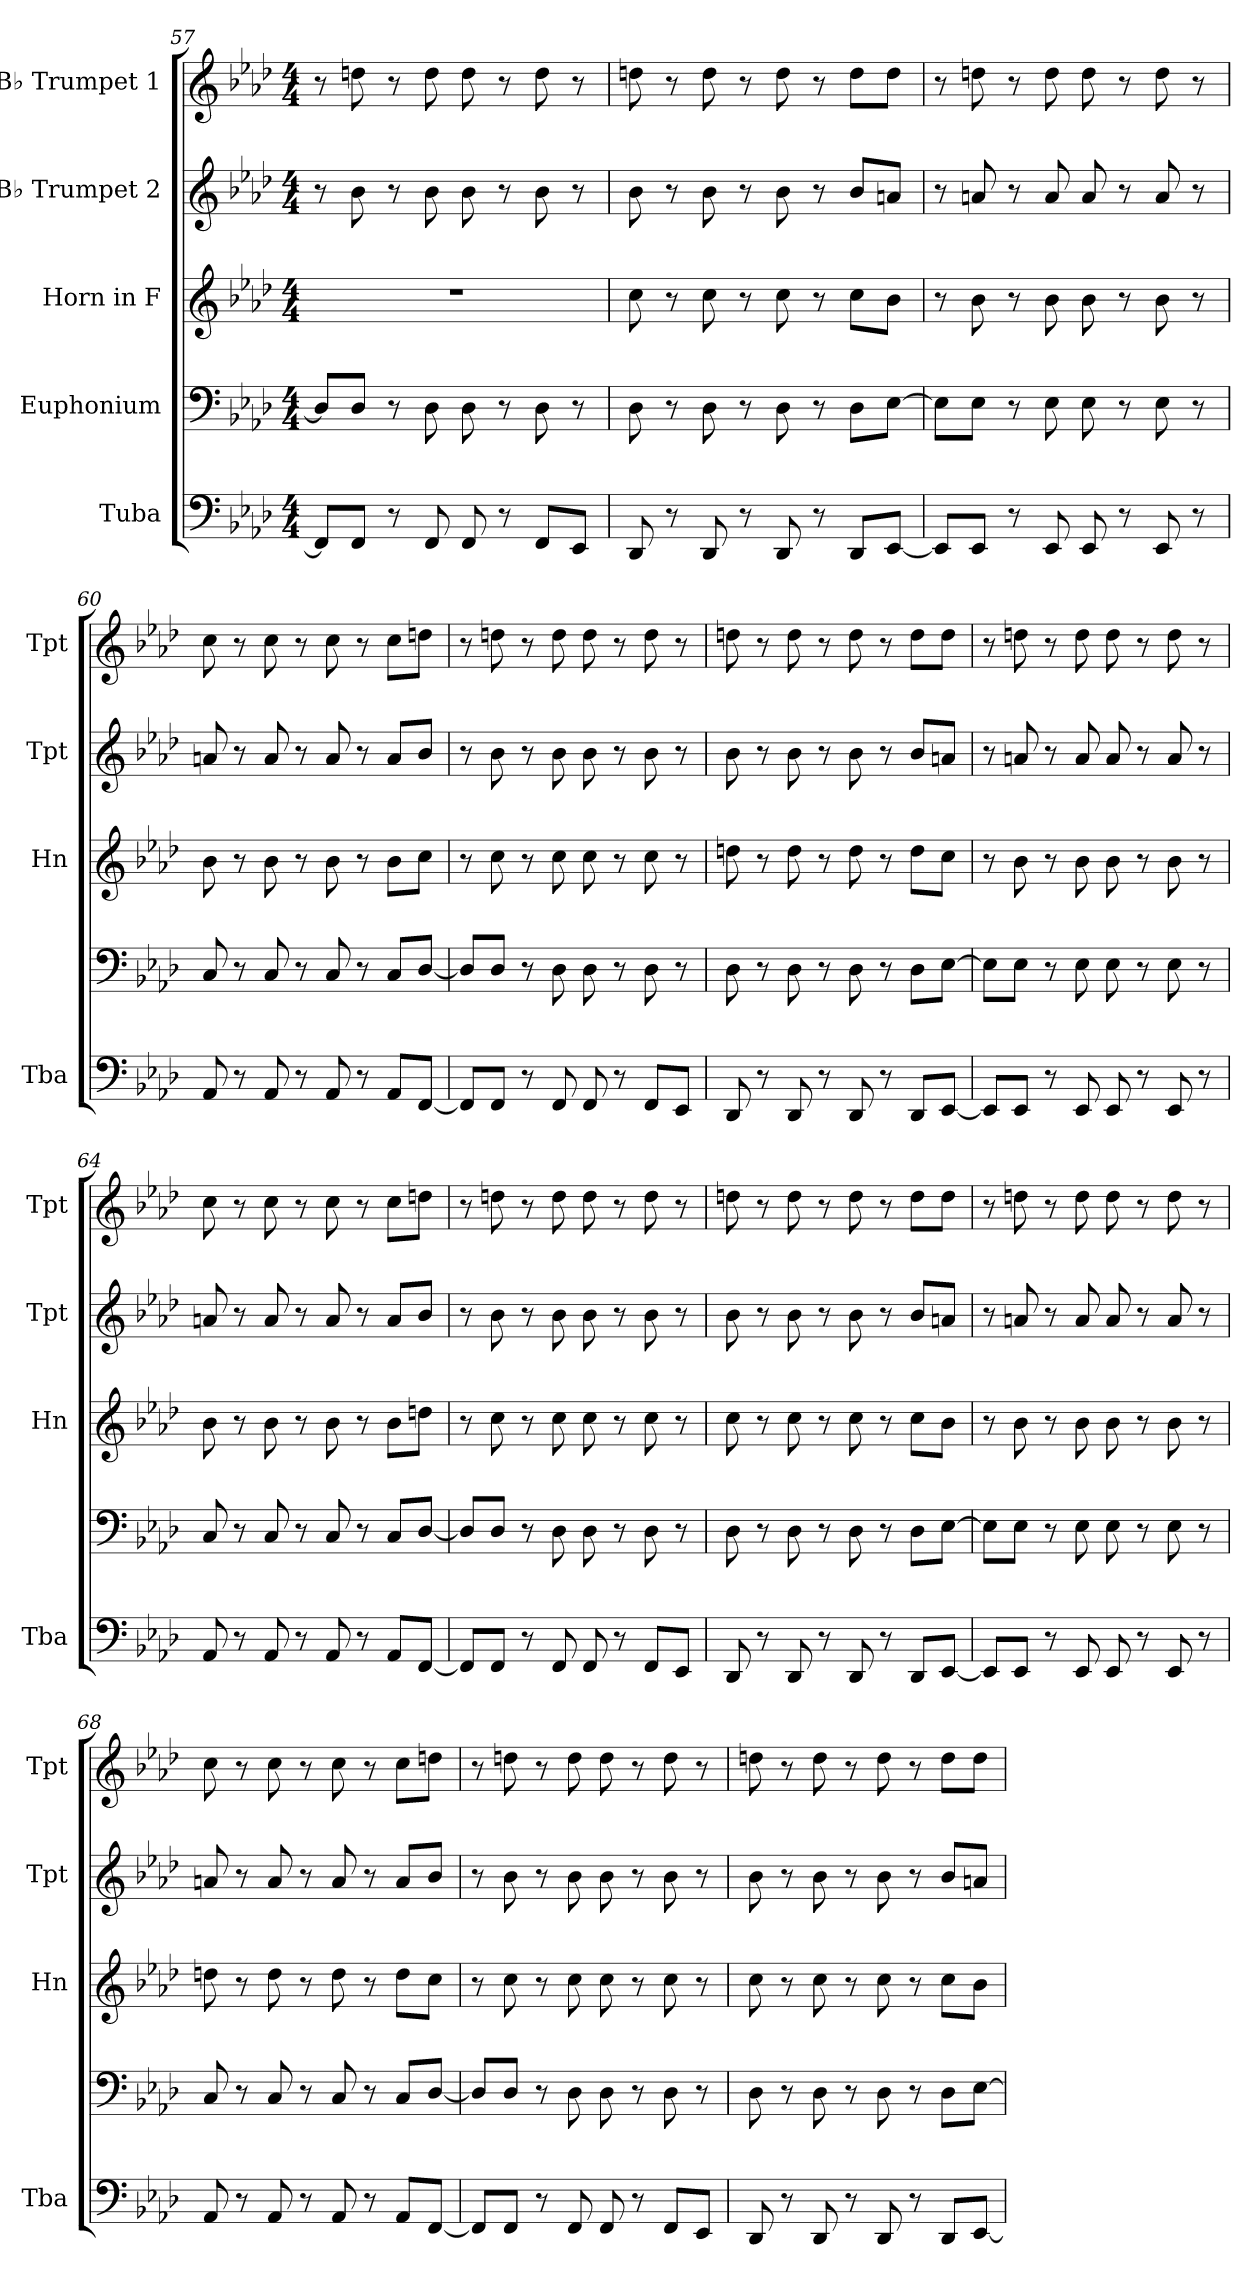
**kern	**kern	**kern	**kern	**kern
*part5	*part4	*part3	*part2	*part1
*staff5	*staff4	*staff3	*staff2	*staff1
*I"Tuba	*I"Euphonium	*I"Horn in F	*I"B♭ Trumpet 2	*I"B♭ Trumpet 1
*I'Tba	*	*I'Hn	*I'Tpt	*I'Tpt
*clefF4	*clefF4	*clefG2	*clefG2	*clefG2
*	*	*ITrd4c7	*ITrd1c2	*ITrd1c2
*k[b-e-a-d-]	*k[b-e-a-d-]	*k[b-e-a-d-g-]	*k[b-e-a-d-g-c-]	*k[b-e-a-d-g-c-]
*M4/4	*M4/4	*M4/4	*M4/4	*M4/4
=57	=57	=57	=57	=57
8FF/L]	8D-/L]	1r	8r	8r
8FF/J	8D-/J	.	8a-\	8ccn\
8r	8r	.	8r	8r
8FF/	8D-\	.	8a-\	8cc\
8FF/	8D-\	.	8a-\	8cc\
8r	8r	.	8r	8r
8FF/L	8D-\	.	8a-\	8cc\
8EE-/J	8r	.	8r	8r
=58	=58	=58	=58	=58
8DD-/	8D-\	8f\	8a-\	8ccn\
8r	8r	8r	8r	8r
8DD-/	8D-\	8f\	8a-\	8cc\
8r	8r	8r	8r	8r
8DD-/	8D-\	8f\	8a-\	8cc\
8r	8r	8r	8r	8r
8DD-/L	8D-\L	8f\L	8a-/L	8cc\L
[8EE-/J	[8E-\J	8e-\J	8gn/J	8cc\J
!!LO:PB:g=z
=59	=59	=59	=59	=59
8EE-/L]	8E-\L]	8r	8r	8r
8EE-/J	8E-\J	8e-\	8gn/	8ccn\
8r	8r	8r	8r	8r
8EE-/	8E-\	8e-\	8g/	8cc\
8EE-/	8E-\	8e-\	8g/	8cc\
8r	8r	8r	8r	8r
8EE-/	8E-\	8e-\	8g/	8cc\
8r	8r	8r	8r	8r
=60	=60	=60	=60	=60
8AA-/	8C/	8e-\	8gn/	8b-\
8r	8r	8r	8r	8r
8AA-/	8C/	8e-\	8g/	8b-\
8r	8r	8r	8r	8r
8AA-/	8C/	8e-\	8g/	8b-\
8r	8r	8r	8r	8r
8AA-/L	8C/L	8e-\L	8g/L	8b-\L
[8FF/J	[8D-/J	8f\J	8a-/J	8ccn\J
=61	=61	=61	=61	=61
8FF/L]	8D-/L]	8r	8r	8r
8FF/J	8D-/J	8f\	8a-\	8ccn\
8r	8r	8r	8r	8r
8FF/	8D-\	8f\	8a-\	8cc\
8FF/	8D-\	8f\	8a-\	8cc\
8r	8r	8r	8r	8r
8FF/L	8D-\	8f\	8a-\	8cc\
8EE-/J	8r	8r	8r	8r
=62	=62	=62	=62	=62
8DD-/	8D-\	8gn\	8a-\	8ccn\
8r	8r	8r	8r	8r
8DD-/	8D-\	8g\	8a-\	8cc\
8r	8r	8r	8r	8r
8DD-/	8D-\	8g\	8a-\	8cc\
8r	8r	8r	8r	8r
8DD-/L	8D-\L	8g\L	8a-/L	8cc\L
[8EE-/J	[8E-\J	8f\J	8gn/J	8cc\J
!!LO:LB:g=z
=63	=63	=63	=63	=63
8EE-/L]	8E-\L]	8r	8r	8r
8EE-/J	8E-\J	8e-\	8gn/	8ccn\
8r	8r	8r	8r	8r
8EE-/	8E-\	8e-\	8g/	8cc\
8EE-/	8E-\	8e-\	8g/	8cc\
8r	8r	8r	8r	8r
8EE-/	8E-\	8e-\	8g/	8cc\
8r	8r	8r	8r	8r
=64	=64	=64	=64	=64
8AA-/	8C/	8e-\	8gn/	8b-\
8r	8r	8r	8r	8r
8AA-/	8C/	8e-\	8g/	8b-\
8r	8r	8r	8r	8r
8AA-/	8C/	8e-\	8g/	8b-\
8r	8r	8r	8r	8r
8AA-/L	8C/L	8e-\L	8g/L	8b-\L
[8FF/J	[8D-/J	8gn\J	8a-/J	8ccn\J
=65	=65	=65	=65	=65
8FF/L]	8D-/L]	8r	8r	8r
8FF/J	8D-/J	8f\	8a-\	8ccn\
8r	8r	8r	8r	8r
8FF/	8D-\	8f\	8a-\	8cc\
8FF/	8D-\	8f\	8a-\	8cc\
8r	8r	8r	8r	8r
8FF/L	8D-\	8f\	8a-\	8cc\
8EE-/J	8r	8r	8r	8r
=66	=66	=66	=66	=66
8DD-/	8D-\	8f\	8a-\	8ccn\
8r	8r	8r	8r	8r
8DD-/	8D-\	8f\	8a-\	8cc\
8r	8r	8r	8r	8r
8DD-/	8D-\	8f\	8a-\	8cc\
8r	8r	8r	8r	8r
8DD-/L	8D-\L	8f\L	8a-/L	8cc\L
[8EE-/J	[8E-\J	8e-\J	8gn/J	8cc\J
!!LO:PB:g=z
=67	=67	=67	=67	=67
8EE-/L]	8E-\L]	8r	8r	8r
8EE-/J	8E-\J	8e-\	8gn/	8ccn\
8r	8r	8r	8r	8r
8EE-/	8E-\	8e-\	8g/	8cc\
8EE-/	8E-\	8e-\	8g/	8cc\
8r	8r	8r	8r	8r
8EE-/	8E-\	8e-\	8g/	8cc\
8r	8r	8r	8r	8r
=68	=68	=68	=68	=68
8AA-/	8C/	8gn\	8gn/	8b-\
8r	8r	8r	8r	8r
8AA-/	8C/	8g\	8g/	8b-\
8r	8r	8r	8r	8r
8AA-/	8C/	8g\	8g/	8b-\
8r	8r	8r	8r	8r
8AA-/L	8C/L	8g\L	8g/L	8b-\L
[8FF/J	[8D-/J	8f\J	8a-/J	8ccn\J
=69	=69	=69	=69	=69
8FF/L]	8D-/L]	8r	8r	8r
8FF/J	8D-/J	8f\	8a-\	8ccn\
8r	8r	8r	8r	8r
8FF/	8D-\	8f\	8a-\	8cc\
8FF/	8D-\	8f\	8a-\	8cc\
8r	8r	8r	8r	8r
8FF/L	8D-\	8f\	8a-\	8cc\
8EE-/J	8r	8r	8r	8r
=70	=70	=70	=70	=70
8DD-/	8D-\	8f\	8a-\	8ccn\
8r	8r	8r	8r	8r
8DD-/	8D-\	8f\	8a-\	8cc\
8r	8r	8r	8r	8r
8DD-/	8D-\	8f\	8a-\	8cc\
8r	8r	8r	8r	8r
8DD-/L	8D-\L	8f\L	8a-/L	8cc\L
[8EE-/J	[8E-\J	8e-\J	8gn/J	8cc\J
=	=	=	=	=
*-	*-	*-	*-	*-
